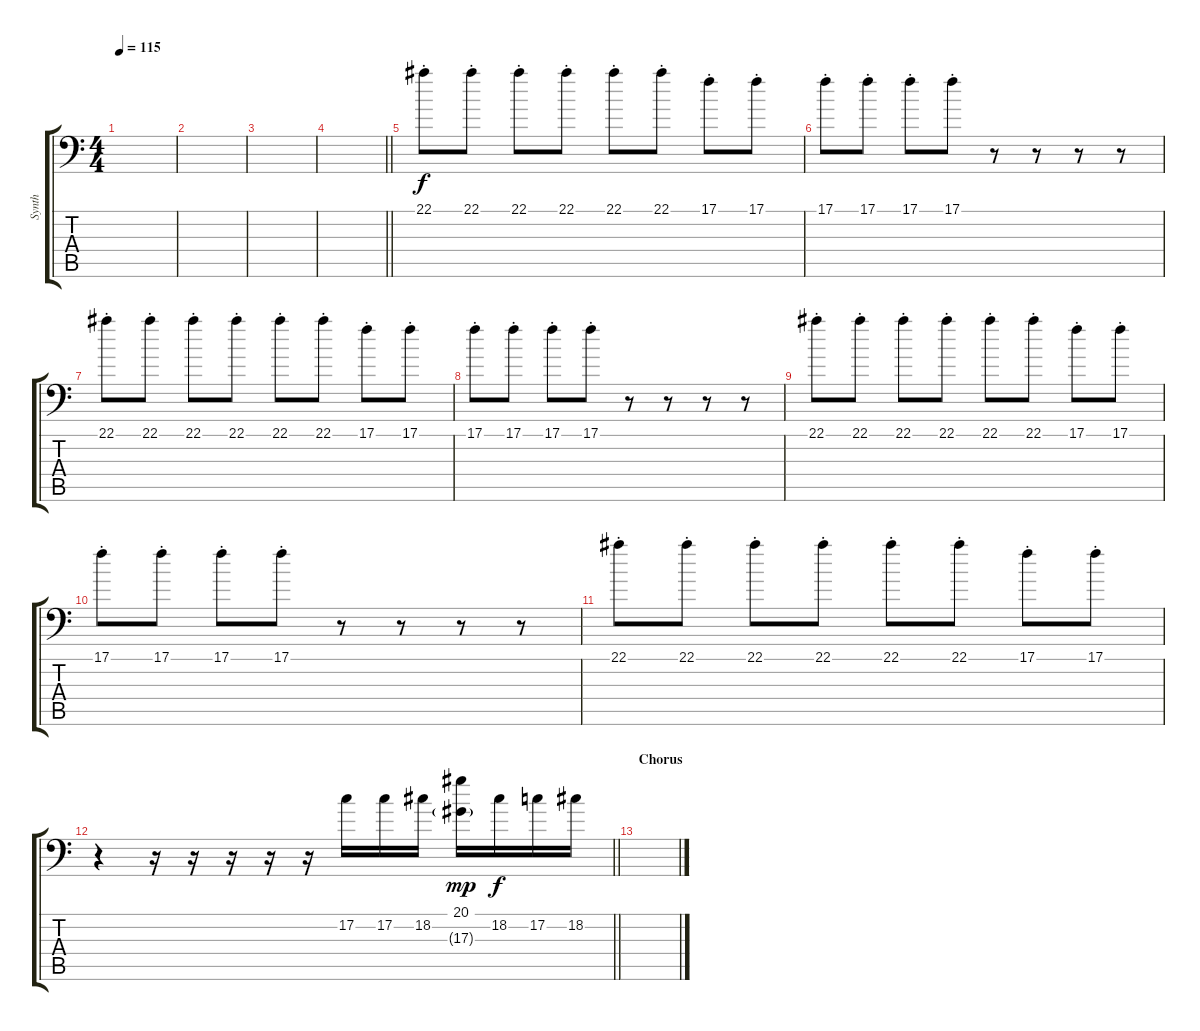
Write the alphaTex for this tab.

\track ("Synth" "Synth") {instrument lead2sawtooth}
\staff {score tabs}
\tuning (C4 G3 Eb3 Bb2 F2 Bb1) {hide}
\ts (4 4)
\tempo 115
\clef f4
\ks c
|
|
|
\barLineRight lightlight
|
\section ("" "")
22.1{st}.8{volume 11 instrument lead1square} 22.1{st}.8{volume 3} 22.1{st}.8 22.1{st}.8 22.1{st}.8 22.1{st}.8 17.1{st}.8{volume 11} 17.1{st}.8{volume 3} |
17.1{st}.8 17.1{st}.8 17.1{st}.8 17.1{st}.8 r.8 r.8 r.8 r.8 |
22.1{st}.8{volume 11 instrument lead1square} 22.1{st}.8{volume 3} 22.1{st}.8 22.1{st}.8 22.1{st}.8 22.1{st}.8 17.1{st}.8{volume 11} 17.1{st}.8{volume 3} |
17.1{st}.8 17.1{st}.8 17.1{st}.8 17.1{st}.8 r.8 r.8 r.8 r.8 |
22.1{st}.8{volume 11 instrument lead1square} 22.1{st}.8{volume 3} 22.1{st}.8 22.1{st}.8 22.1{st}.8 22.1{st}.8 17.1{st}.8{volume 11} 17.1{st}.8{volume 3} |
17.1{st}.8 17.1{st}.8 17.1{st}.8 17.1{st}.8 r.8 r.8 r.8 r.8 |
22.1{st}.8{volume 11 instrument lead1square} 22.1{st}.8{volume 3} 22.1{st}.8 22.1{st}.8 22.1{st}.8 22.1{st}.8 17.1{st}.8{volume 11} 17.1{st}.8{volume 3} |
\barLineRight lightlight
r.4{volume 8} r.16 r.16 r.16 r.16 r.16 17.2.16 17.2.16 18.2.16 (20.1 17.3{g}).16{dy mp} 18.2.16{dy f} 17.2.16 18.2.16 |
\section ("" "Chorus")
